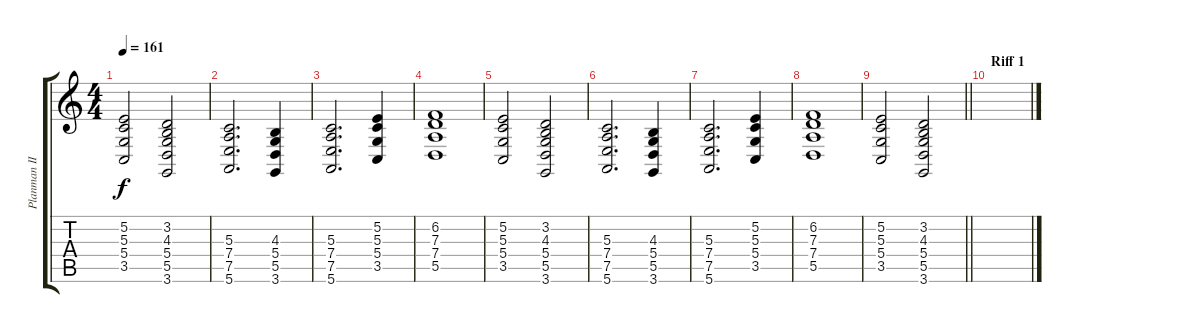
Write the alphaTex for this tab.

\track ("Planman II" "Planman II") {instrument stringensemble1}
\staff {score tabs}
\tuning (E4 B3 G3 D3 A2 E2) {hide}
\ts (4 4)
\tempo 161
\clef g2
\ks c
(5.2 5.3 5.4 3.5).2{dy f} (3.2 4.3 5.4 5.5 3.6).2 |
(5.3 7.4 7.5 5.6).2{d} (4.3 5.4 5.5 3.6).4 |
(5.3 7.4 7.5 5.6).2{d} (5.2 5.3 5.4 3.5).4 |
(6.2 7.3 7.4 5.5).1 |
(5.2 5.3 5.4 3.5).2 (3.2 4.3 5.4 5.5 3.6).2 |
(5.3 7.4 7.5 5.6).2{d} (4.3 5.4 5.5 3.6).4 |
(5.3 7.4 7.5 5.6).2{d} (5.2 5.3 5.4 3.5).4 |
(6.2 7.3 7.4 5.5).1 |
\barLineRight lightlight
(5.2 5.3 5.4 3.5).2 (3.2 4.3 5.4 5.5 3.6).2 |
\section ("" "Riff 1")
